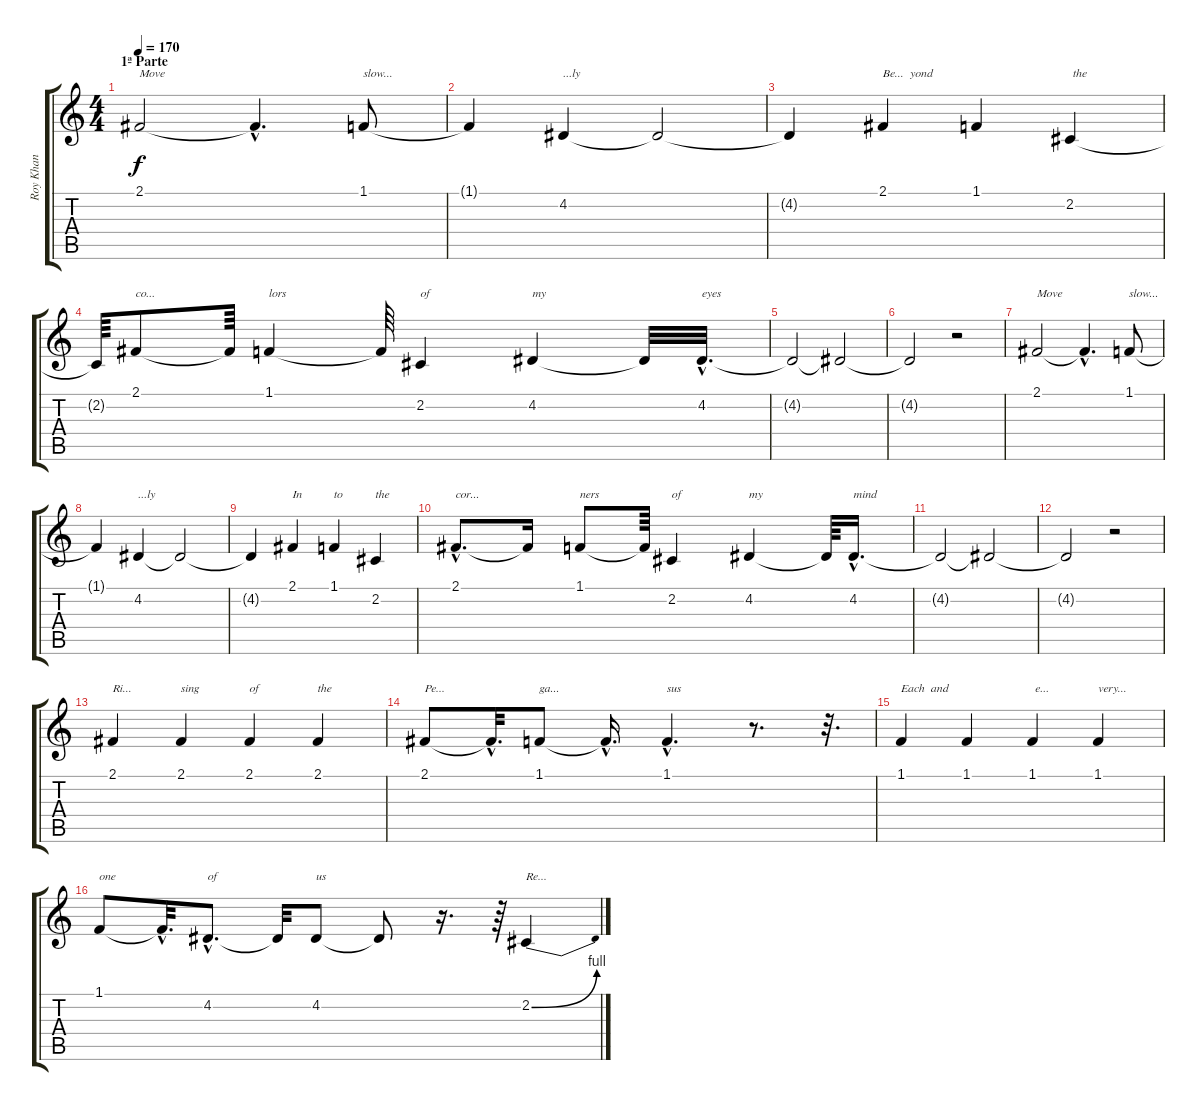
\track ("Roy Khan" "Roy Khan") {instrument viola}
\staff {score tabs}
\tuning (E4 B3 G3 D3 A2 E2) {hide}
\ts (4 4)
\section ("" "1ª Parte")
\tempo 170
\clef g2
\ks c
2.1.2{txt "Move" dy f} 2.1{hac t}.4{d} 1.1.8{txt "slow..."} |
1.1{t}.4 4.2.4{txt "...ly" volume 14} 4.2{t}.2 |
4.2{t}.4 2.1.4{txt "Be...  yond" volume 16} 1.1.4 2.2.4{txt " the"} |
2.2{t}.64 2.1.8{txt "co..."} 2.1{t}.64 1.1.4{txt "lors"} 1.1{t}.64 2.2.4{txt "of"} 4.2.4{txt "my"} 4.2{t}.32 4.2{hac}.32{d txt "eyes" volume 14} |
4.2{t}.2 4.2{t}.2 |
4.2{t}.2 r.2 |
2.1.2{txt "Move" volume 16} 2.1{hac t}.4{d} 1.1.8{txt "slow..."} |
1.1{t}.4 4.2.4{txt "...ly"} 4.2{t}.2 |
4.2{t}.4 2.1.4{txt "In"} 1.1.4{txt "to"} 2.2.4{txt "the"} |
2.1{hac}.8{d txt "cor..."} 2.1{t}.16 1.1.8{txt "ners"} 1.1{t}.64 2.2.4{txt "of"} 4.2.4{txt "my"} 4.2{t}.64 4.2{hac}.16{d txt "mind" volume 14} |
4.2{t}.2 4.2{t}.2 |
4.2{t}.2 r.2 |
2.1.4{txt "Ri..." volume 16} 2.1.4{txt "sing"} 2.1.4{txt "of"} 2.1.4{txt "the"} |
2.1.8{txt "Pe..."} 2.1{hac t}.32{d} 1.1.8{txt "ga..."} 1.1{hac t}.16{d} 1.1{hac}.4{d txt "sus"} r.8{d} r.32{d} |
1.1.4{txt "Each  and"} 1.1.4 1.1.4{txt " e..."} 1.1.4{txt "very..."} |
1.1.8{txt "one"} 1.1{hac t}.32{d} 4.2{hac}.8{d txt "of"} 4.2{t}.32 4.2.8{txt "us"} 4.2{t}.8 r.16{d} r.64 2.2{be (bend 0 0 60 4)}.4{txt "Re..." volume 14}
